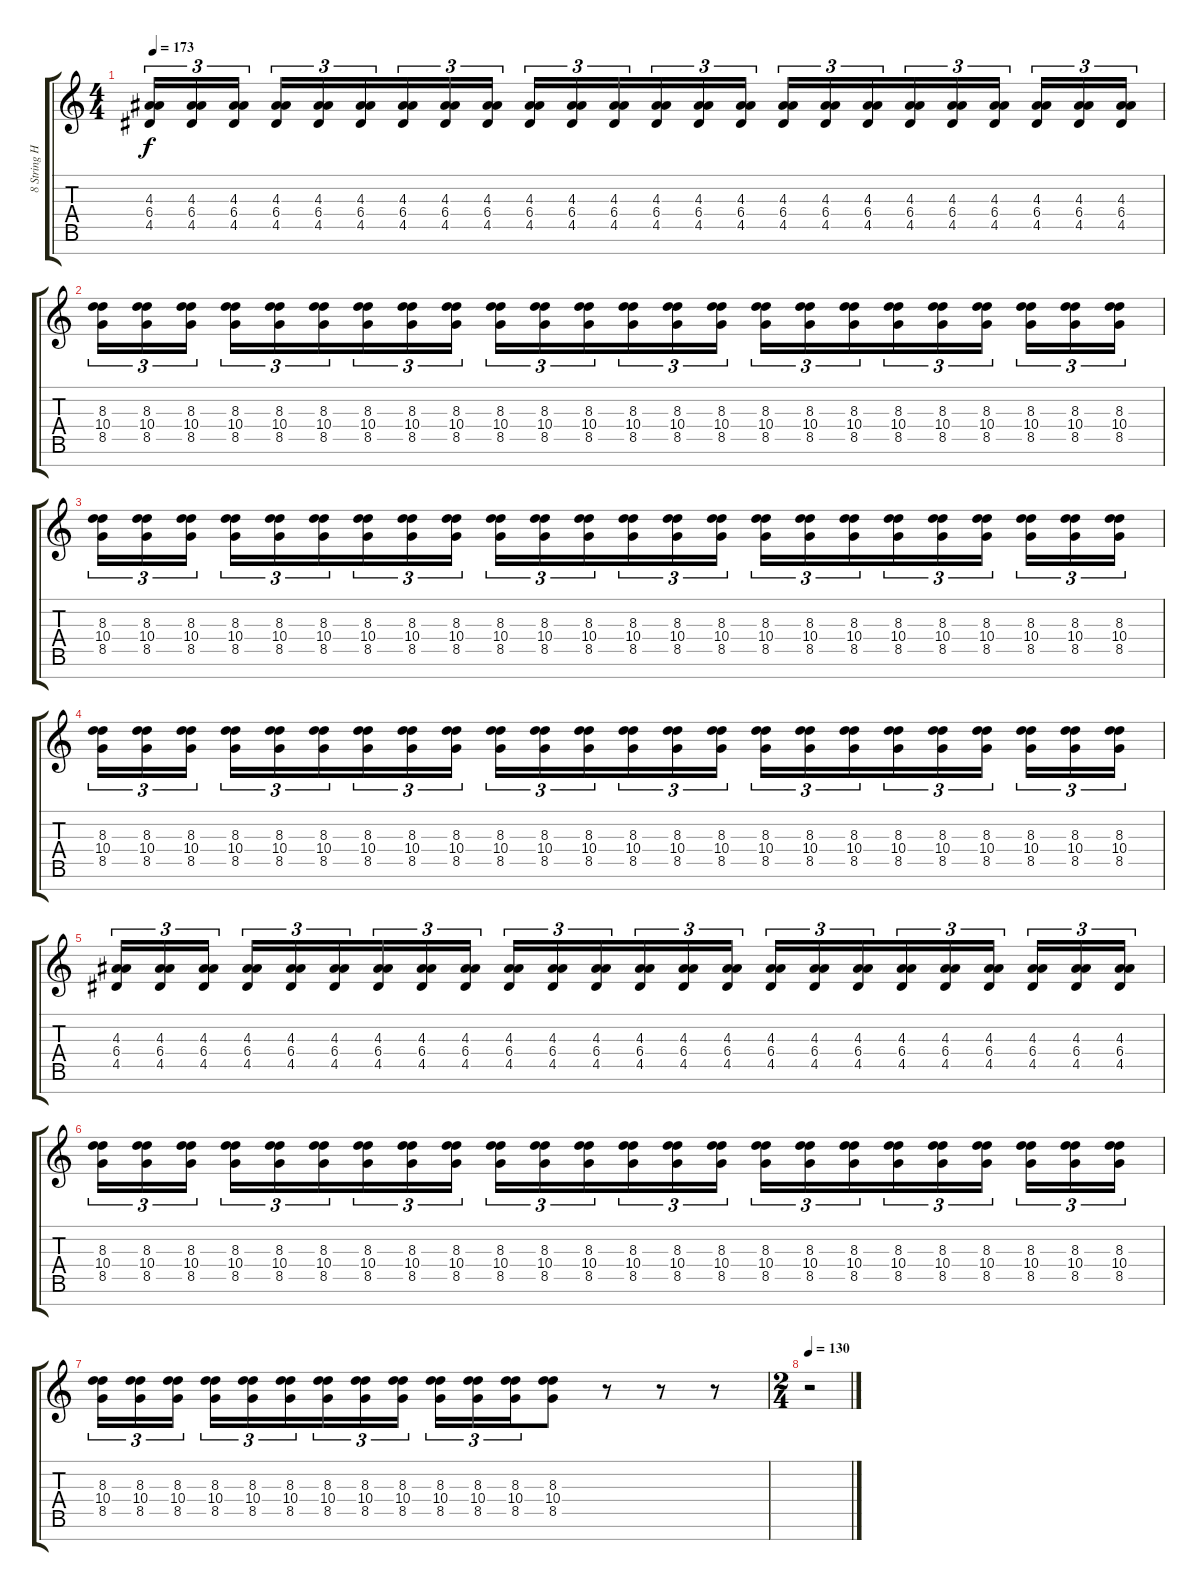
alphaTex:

\track ("8 String High Dub" "8 String H") {instrument distortionguitar}
\staff {score tabs}
\tuning (E4 B3 Gb3 E3 B2 E2 B1) {hide}
\ts (4 4)
\tempo 173
\clef g2
\ks c
(4.3 6.4 4.5).16{tu (3 2) dy f} (4.3 6.4 4.5).16{tu (3 2)} (4.3 6.4 4.5).16{tu (3 2) beam splitsecondary} (4.3 6.4 4.5).16{tu (3 2)} (4.3 6.4 4.5).16{tu (3 2)} (4.3 6.4 4.5).16{tu (3 2) beam merge} (4.3 6.4 4.5).16{tu (3 2)} (4.3 6.4 4.5).16{tu (3 2)} (4.3 6.4 4.5).16{tu (3 2) beam splitsecondary} (4.3 6.4 4.5).16{tu (3 2)} (4.3 6.4 4.5).16{tu (3 2)} (4.3 6.4 4.5).16{tu (3 2) beam merge} (4.3 6.4 4.5).16{tu (3 2)} (4.3 6.4 4.5).16{tu (3 2)} (4.3 6.4 4.5).16{tu (3 2) beam splitsecondary} (4.3 6.4 4.5).16{tu (3 2)} (4.3 6.4 4.5).16{tu (3 2)} (4.3 6.4 4.5).16{tu (3 2) beam merge} (4.3 6.4 4.5).16{tu (3 2)} (4.3 6.4 4.5).16{tu (3 2)} (4.3 6.4 4.5).16{tu (3 2) beam splitsecondary} (4.3 6.4 4.5).16{tu (3 2)} (4.3 6.4 4.5).16{tu (3 2)} (4.3 6.4 4.5).16{tu (3 2)} |
(8.3 10.4 8.5).16{tu (3 2)} (8.3 10.4 8.5).16{tu (3 2)} (8.3 10.4 8.5).16{tu (3 2) beam splitsecondary} (8.3 10.4 8.5).16{tu (3 2)} (8.3 10.4 8.5).16{tu (3 2)} (8.3 10.4 8.5).16{tu (3 2) beam merge} (8.3 10.4 8.5).16{tu (3 2)} (8.3 10.4 8.5).16{tu (3 2)} (8.3 10.4 8.5).16{tu (3 2) beam splitsecondary} (8.3 10.4 8.5).16{tu (3 2)} (8.3 10.4 8.5).16{tu (3 2)} (8.3 10.4 8.5).16{tu (3 2) beam merge} (8.3 10.4 8.5).16{tu (3 2)} (8.3 10.4 8.5).16{tu (3 2)} (8.3 10.4 8.5).16{tu (3 2) beam splitsecondary} (8.3 10.4 8.5).16{tu (3 2)} (8.3 10.4 8.5).16{tu (3 2)} (8.3 10.4 8.5).16{tu (3 2) beam merge} (8.3 10.4 8.5).16{tu (3 2)} (8.3 10.4 8.5).16{tu (3 2)} (8.3 10.4 8.5).16{tu (3 2) beam splitsecondary} (8.3 10.4 8.5).16{tu (3 2)} (8.3 10.4 8.5).16{tu (3 2)} (8.3 10.4 8.5).16{tu (3 2)} |
(8.3 10.4 8.5).16{tu (3 2)} (8.3 10.4 8.5).16{tu (3 2)} (8.3 10.4 8.5).16{tu (3 2) beam splitsecondary} (8.3 10.4 8.5).16{tu (3 2)} (8.3 10.4 8.5).16{tu (3 2)} (8.3 10.4 8.5).16{tu (3 2) beam merge} (8.3 10.4 8.5).16{tu (3 2)} (8.3 10.4 8.5).16{tu (3 2)} (8.3 10.4 8.5).16{tu (3 2) beam splitsecondary} (8.3 10.4 8.5).16{tu (3 2)} (8.3 10.4 8.5).16{tu (3 2)} (8.3 10.4 8.5).16{tu (3 2) beam merge} (8.3 10.4 8.5).16{tu (3 2)} (8.3 10.4 8.5).16{tu (3 2)} (8.3 10.4 8.5).16{tu (3 2) beam splitsecondary} (8.3 10.4 8.5).16{tu (3 2)} (8.3 10.4 8.5).16{tu (3 2)} (8.3 10.4 8.5).16{tu (3 2) beam merge} (8.3 10.4 8.5).16{tu (3 2)} (8.3 10.4 8.5).16{tu (3 2)} (8.3 10.4 8.5).16{tu (3 2) beam splitsecondary} (8.3 10.4 8.5).16{tu (3 2)} (8.3 10.4 8.5).16{tu (3 2)} (8.3 10.4 8.5).16{tu (3 2)} |
(8.3 10.4 8.5).16{tu (3 2)} (8.3 10.4 8.5).16{tu (3 2)} (8.3 10.4 8.5).16{tu (3 2) beam splitsecondary} (8.3 10.4 8.5).16{tu (3 2)} (8.3 10.4 8.5).16{tu (3 2)} (8.3 10.4 8.5).16{tu (3 2) beam merge} (8.3 10.4 8.5).16{tu (3 2)} (8.3 10.4 8.5).16{tu (3 2)} (8.3 10.4 8.5).16{tu (3 2) beam splitsecondary} (8.3 10.4 8.5).16{tu (3 2)} (8.3 10.4 8.5).16{tu (3 2)} (8.3 10.4 8.5).16{tu (3 2) beam merge} (8.3 10.4 8.5).16{tu (3 2)} (8.3 10.4 8.5).16{tu (3 2)} (8.3 10.4 8.5).16{tu (3 2) beam splitsecondary} (8.3 10.4 8.5).16{tu (3 2)} (8.3 10.4 8.5).16{tu (3 2)} (8.3 10.4 8.5).16{tu (3 2) beam merge} (8.3 10.4 8.5).16{tu (3 2)} (8.3 10.4 8.5).16{tu (3 2)} (8.3 10.4 8.5).16{tu (3 2) beam splitsecondary} (8.3 10.4 8.5).16{tu (3 2)} (8.3 10.4 8.5).16{tu (3 2)} (8.3 10.4 8.5).16{tu (3 2)} |
(4.3 6.4 4.5).16{tu (3 2)} (4.3 6.4 4.5).16{tu (3 2)} (4.3 6.4 4.5).16{tu (3 2) beam splitsecondary} (4.3 6.4 4.5).16{tu (3 2)} (4.3 6.4 4.5).16{tu (3 2)} (4.3 6.4 4.5).16{tu (3 2) beam merge} (4.3 6.4 4.5).16{tu (3 2)} (4.3 6.4 4.5).16{tu (3 2)} (4.3 6.4 4.5).16{tu (3 2) beam splitsecondary} (4.3 6.4 4.5).16{tu (3 2)} (4.3 6.4 4.5).16{tu (3 2)} (4.3 6.4 4.5).16{tu (3 2) beam merge} (4.3 6.4 4.5).16{tu (3 2)} (4.3 6.4 4.5).16{tu (3 2)} (4.3 6.4 4.5).16{tu (3 2) beam splitsecondary} (4.3 6.4 4.5).16{tu (3 2)} (4.3 6.4 4.5).16{tu (3 2)} (4.3 6.4 4.5).16{tu (3 2) beam merge} (4.3 6.4 4.5).16{tu (3 2)} (4.3 6.4 4.5).16{tu (3 2)} (4.3 6.4 4.5).16{tu (3 2) beam splitsecondary} (4.3 6.4 4.5).16{tu (3 2)} (4.3 6.4 4.5).16{tu (3 2)} (4.3 6.4 4.5).16{tu (3 2)} |
(8.3 10.4 8.5).16{tu (3 2)} (8.3 10.4 8.5).16{tu (3 2)} (8.3 10.4 8.5).16{tu (3 2) beam splitsecondary} (8.3 10.4 8.5).16{tu (3 2)} (8.3 10.4 8.5).16{tu (3 2)} (8.3 10.4 8.5).16{tu (3 2) beam merge} (8.3 10.4 8.5).16{tu (3 2)} (8.3 10.4 8.5).16{tu (3 2)} (8.3 10.4 8.5).16{tu (3 2) beam splitsecondary} (8.3 10.4 8.5).16{tu (3 2)} (8.3 10.4 8.5).16{tu (3 2)} (8.3 10.4 8.5).16{tu (3 2) beam merge} (8.3 10.4 8.5).16{tu (3 2)} (8.3 10.4 8.5).16{tu (3 2)} (8.3 10.4 8.5).16{tu (3 2) beam splitsecondary} (8.3 10.4 8.5).16{tu (3 2)} (8.3 10.4 8.5).16{tu (3 2)} (8.3 10.4 8.5).16{tu (3 2) beam merge} (8.3 10.4 8.5).16{tu (3 2)} (8.3 10.4 8.5).16{tu (3 2)} (8.3 10.4 8.5).16{tu (3 2) beam splitsecondary} (8.3 10.4 8.5).16{tu (3 2)} (8.3 10.4 8.5).16{tu (3 2)} (8.3 10.4 8.5).16{tu (3 2)} |
(8.3 10.4 8.5).16{tu (3 2)} (8.3 10.4 8.5).16{tu (3 2)} (8.3 10.4 8.5).16{tu (3 2) beam splitsecondary} (8.3 10.4 8.5).16{tu (3 2)} (8.3 10.4 8.5).16{tu (3 2)} (8.3 10.4 8.5).16{tu (3 2) beam merge} (8.3 10.4 8.5).16{tu (3 2)} (8.3 10.4 8.5).16{tu (3 2)} (8.3 10.4 8.5).16{tu (3 2) beam splitsecondary} (8.3 10.4 8.5).16{tu (3 2)} (8.3 10.4 8.5).16{tu (3 2)} (8.3 10.4 8.5).16{tu (3 2) beam merge} (8.3 10.4 8.5).8{beam merge} r.8 r.8{beam merge} r.8 |
\ts (2 4)
\tempo 130
r.2{volume 0}
